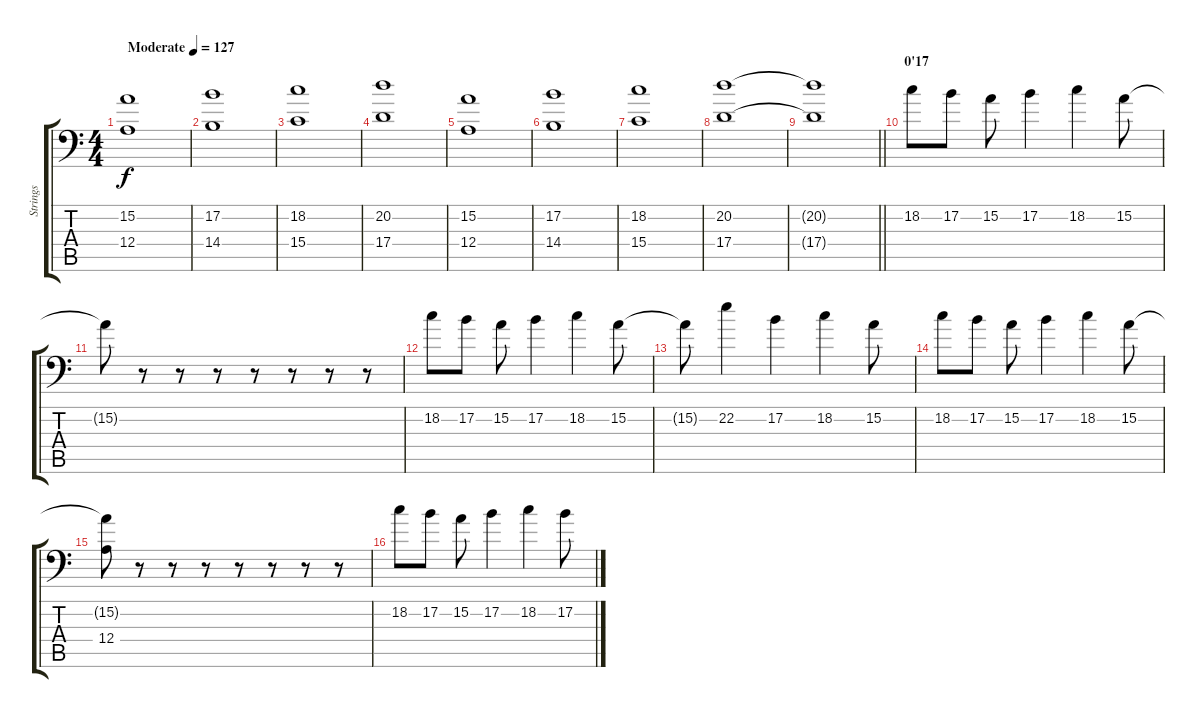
\track ("Strings" "Strings") {instrument stringensemble1}
\staff {score tabs}
\tuning (B3 Gb3 D3 A2 E2 A1) {hide}
\ts (4 4)
\tempo (127 "Moderate")
\clef f4
\ks c
(15.2 12.4).1{dy f instrument stringensemble1} |
(17.2 14.4).1 |
(18.2 15.4).1 |
(20.2 17.4).1 |
(15.2 12.4).1 |
(17.2 14.4).1 |
(18.2 15.4).1 |
(20.2 17.4).1 |
\barLineRight lightlight
(20.2{t} 17.4{t}).1{volume 0} |
\section ("" "0'17")
18.2.8{volume 8} 17.2.8 15.2.8 17.2.4 18.2.4 15.2.8 |
15.2{t}.8 r.8 r.8 r.8 r.8 r.8 r.8 r.8 |
18.2.8 17.2.8 15.2.8 17.2.4 18.2.4 15.2.8 |
15.2{t}.8 22.2.4 17.2.4 18.2.4 15.2.8 |
18.2.8 17.2.8 15.2.8 17.2.4 18.2.4 15.2.8 |
(15.2{t} 12.4).8 r.8 r.8 r.8 r.8 r.8 r.8 r.8 |
18.2.8 17.2.8 15.2.8 17.2.4 18.2.4 17.2.8
